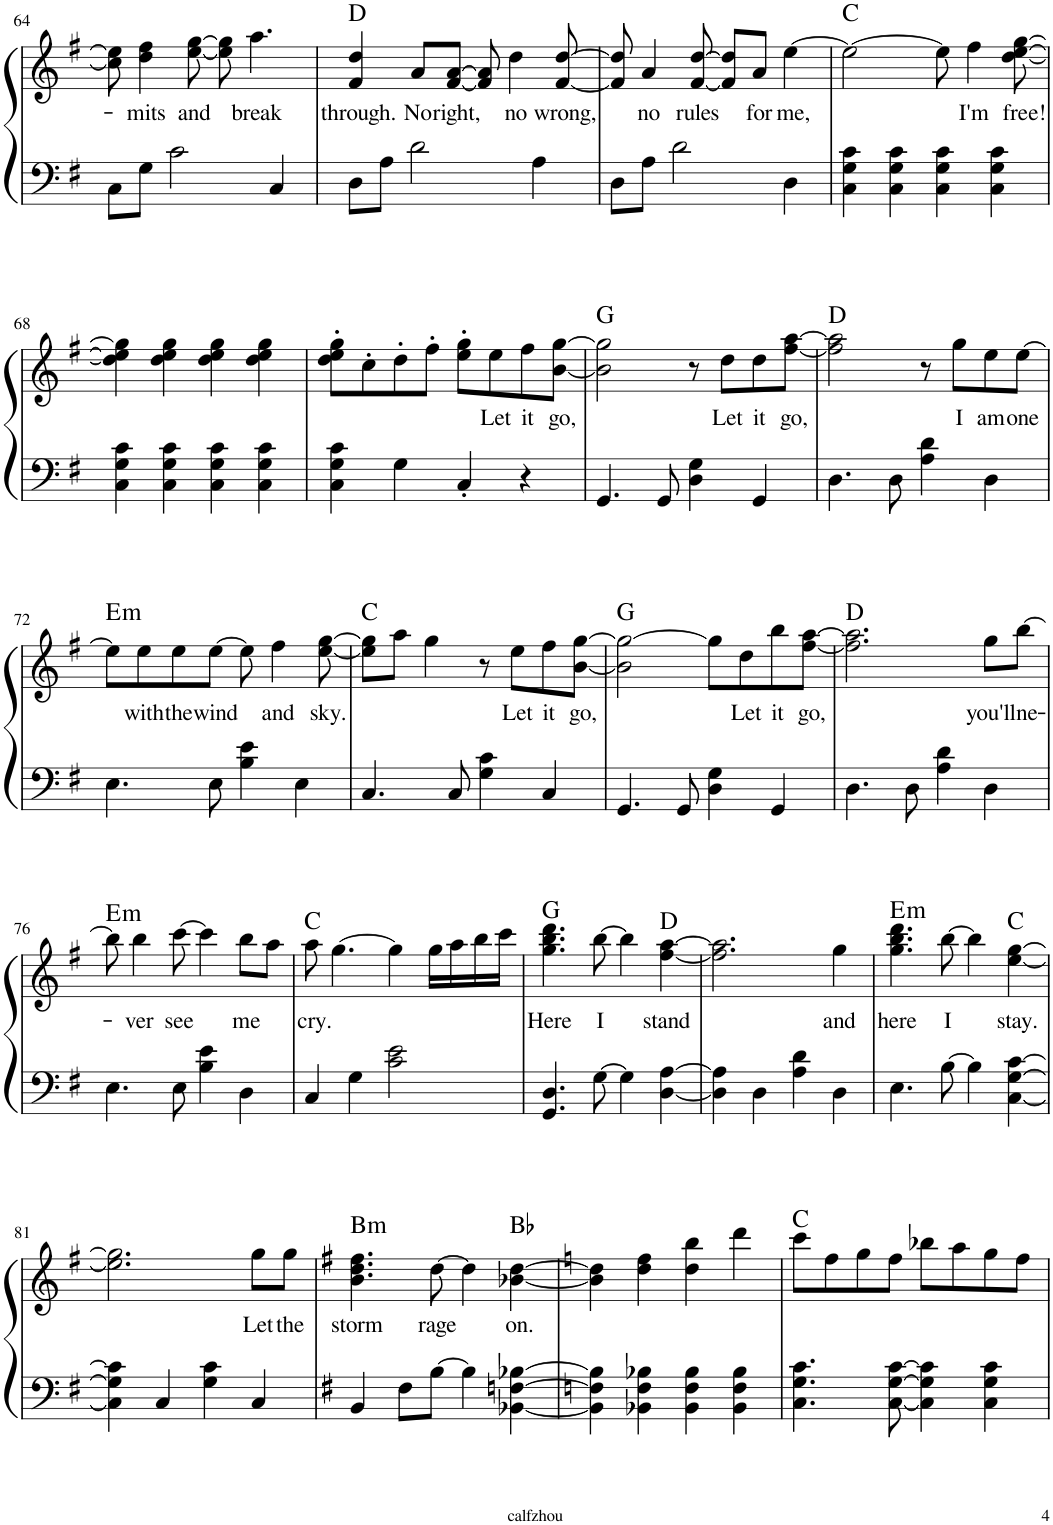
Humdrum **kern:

**kern	**kern	**text	**harte
*part1	*part1	*part1	*part1
*staff2	*staff1	*staff1	*
*I"Piano	*	*	*
*I'Pno.	*	*	*
!!LO:PB:g=z
*clefF4	*clefG2	*	*
*k[f#]	*k[f#]	*	*
*M4/4	*M4/4	*	*
=64	=64	=64	=64
8C\L	8cc\] 8ee\]	.	.
!	!	!LO:LY:b	!
8G\J	4dd\ 4ff#\	-mits	.
2c\	.	.	.
!	!	!LO:LY:b	!
.	[8ee\ [8gg\	and	.
.	8ee\] 8gg\]	.	.
!	!	!LO:LY:b	!
.	4.aa\	break	.
4C/	.	.	.
=65	=65	=65	=65
!	!	!LO:LY:b	!
8D\L	4f#/ 4dd/	through.	D:maj
8A\J	.	.	.
!	!	!LO:LY:b	!
2d\	8a/L	No	.
!	!	!LO:LY:b	!
.	[8f#/ [8a/J	right,	.
.	8f#/] 8a/]	.	.
!	!	!LO:LY:b	!
.	4dd\	no	.
4A\	.	.	.
!	!	!LO:LY:b	!
.	[8f#/ [8dd/	wrong,	.
=66	=66	=66	=66
8D\L	8f#/] 8dd/]	.	.
!	!	!LO:LY:b	!
8A\J	4a/	no	.
2d\	.	.	.
!	!	!LO:LY:b	!
.	[8f#/ [8dd/	rules	.
.	8f#/] 8dd/]L	.	.
!	!	!LO:LY:b	!
.	8a/J	for	.
!	!	!LO:LY:b	!
4D\	[4ee\	me,	.
=67	=67	=67	=67
4C\ 4G\ 4c\	2ee\_	.	C:maj
4C\ 4G\ 4c\	.	.	.
4C\ 4G\ 4c\	8ee\]	.	.
!	!	!LO:LY:b	!
.	4ff#\	I'm	.
4C\ 4G\ 4c\	.	.	.
!	!	!LO:LY:b	!
.	[8dd\ [8ee\ [8gg\	free!	.
!!LO:LB:g=z
=68	=68	=68	=68
4C\ 4G\ 4c\	4dd\] 4ee\] 4gg\]	.	.
4C\ 4G\ 4c\	4dd\ 4ee\ 4gg\	.	.
4C\ 4G\ 4c\	4dd\ 4ee\ 4gg\	.	.
4C\ 4G\ 4c\	4dd\ 4ee\ 4gg\	.	.
=69	=69	=69	=69
4C\ 4G\ 4c\	8dd\' 8ee\' 8gg\'L	.	.
.	8cc'\	.	.
4G\	8dd'\	.	.
.	8ff#'\J	.	.
4C'/	8ee\' 8gg\'L	.	.
!	!	!LO:LY:b	!
.	8ee\	Let	.
!	!	!LO:LY:b	!
4r	8ff#\	it	.
!	!	!LO:LY:b	!
.	[8b\ [8gg\J	go,	.
=70	=70	=70	=70
4.GG/	2b\] 2gg\]	.	G:maj
8GG/	.	.	.
4D\ 4G\	8r	.	.
!	!	!LO:LY:b	!
.	8dd\L	Let	.
!	!	!LO:LY:b	!
4GG/	8dd\	it	.
!	!	!LO:LY:b	!
.	[8ff#\ [8aa\J	go,	.
=71	=71	=71	=71
4.D\	2ff#\] 2aa\]	.	D:maj
8D\	.	.	.
4A\ 4d\	8r	.	.
!	!	!LO:LY:b	!
.	8gg\L	I	.
!	!	!LO:LY:b	!
4D\	8ee\	am	.
!	!	!LO:LY:b	!
.	[8ee\J	one	.
!!LO:LB:g=z
=72	=72	=72	=72
!	!	!	!LO:H:kt=m
4.E\	8ee\L]	.	E:min
!	!	!LO:LY:b	!
.	8ee\	with	.
!	!	!LO:LY:b	!
.	8ee\	the	.
!	!	!LO:LY:b	!
8E\	[8ee\J	wind	.
4B\ 4e\	8ee\]	.	.
!	!	!LO:LY:b	!
.	4ff#\	and	.
4E\	.	.	.
!	!	!LO:LY:b	!
.	[8ee\ [8gg\	sky.	.
=73	=73	=73	=73
4.C/	8ee\] 8gg\]L	.	C:maj
.	8aa\J	.	.
.	4gg\	.	.
8C/	.	.	.
4G\ 4c\	8r	.	.
!	!	!LO:LY:b	!
.	8ee\L	Let	.
!	!	!LO:LY:b	!
4C/	8ff#\	it	.
!	!	!LO:LY:b	!
.	[8b\ [8gg\J	go,	.
=74	=74	=74	=74
4.GG/	2b\] 2gg\_	.	G:maj
8GG/	.	.	.
4D\ 4G\	8gg\L]	.	.
!	!	!LO:LY:b	!
.	8dd\	Let	.
!	!	!LO:LY:b	!
4GG/	8bb\	it	.
!	!	!LO:LY:b	!
.	[8ff#\ [8aa\J	go,	.
=75	=75	=75	=75
4.D\	2.ff#\] 2.aa\]	.	D:maj
8D\	.	.	.
4A\ 4d\	.	.	.
!	!	!LO:LY:b	!
4D\	8gg\L	you'll	.
!	!	!LO:LY:b	!
.	[8bb\J	ne-	.
!!LO:LB:g=z
=76	=76	=76	=76
!	!	!	!LO:H:kt=m
4.E\	8bb\]	.	E:min
!	!	!LO:LY:b	!
.	4bb\	-ver	.
!	!	!LO:LY:b	!
8E\	[8ccc\	see	.
4B\ 4e\	4ccc\]	.	.
!	!	!LO:LY:b	!
4D\	8bb\L	me	.
.	8aa\J	.	.
=77	=77	=77	=77
!	!	!LO:LY:b	!
4C/	8aa\	cry.	C:maj
.	[4.gg\	.	.
4G\	.	.	.
2c\ 2e\	4gg\]	.	.
.	16gg\LL	.	.
.	16aa\	.	.
.	16bb\	.	.
.	16ccc\JJ	.	.
=78	=78	=78	=78
!	!	!LO:LY:b	!
4.GG/ 4.D/	4.gg\ 4.bb\ 4.ddd\	Here	G:maj
!	!	!LO:LY:b	!
[8G\	[8bb\	I	.
4G\]	4bb\]	.	.
!	!	!LO:LY:b	!
[4D\ [4A\	[4ff#\ [4aa\	stand	D:maj
=79	=79	=79	=79
4D\] 4A\]	2.ff#\] 2.aa\]	.	.
4D\	.	.	.
4A\ 4d\	.	.	.
!	!	!LO:LY:b	!
4D\	4gg\	and	.
=80	=80	=80	=80
!	!	!LO:LY:b	!LO:H:kt=m
4.E\	4.gg\ 4.bb\ 4.ddd\	here	E:min
!	!	!LO:LY:b	!
[8B\	[8bb\	I	.
4B\]	4bb\]	.	.
!	!	!LO:LY:b	!
[4C\ [4G\ [4c\	[4ee\ [4gg\	stay.	C:maj
!!LO:LB:g=z
=81	=81	=81	=81
4C\] 4G\] 4c\]	2.ee\] 2.gg\]	.	.
4C/	.	.	.
4G\ 4c\	.	.	.
!	!	!LO:LY:b	!
4C/	8gg\L	Let	.
!	!	!LO:LY:b	!
.	8gg\J	the	.
=82	=82	=82	=82
*k[f#]	*k[f#]	*	*
!	!	!LO:LY:b	!LO:H:kt=m
4BB/	4.b\ 4.dd\ 4.ff#\	storm	B:min
8F#\L	.	.	.
!	!	!LO:LY:b	!
[8B\J	[8dd\	rage	.
4B\]	4dd\]	.	.
!	!	!LO:LY:b	!
[4BB-X\ [4Fn\ [4B-X\	[4b-X\ [4dd\	on.	Bb:maj
=83	=83	=83	=83
*k[]	*k[]	*	*
4BB-\] 4F\] 4B-\]	4b-\] 4dd\]	.	.
4BB-X\ 4F\ 4B-X\	4dd\ 4ff\	.	.
4BB-\ 4F\ 4B-\	4dd\ 4bb\	.	.
4BB-\ 4F\ 4B-\	4ddd\	.	.
=84	=84	=84	=84
4.C\ 4.G\ 4.c\	8ccc\L	.	C:maj
.	8ff\	.	.
.	8gg\	.	.
[8C\ [8G\ [8c\	8ff\J	.	.
4C\] 4G\] 4c\]	8bb-X\L	.	.
.	8aa\	.	.
4C\ 4G\ 4c\	8gg\	.	.
.	8ff\J	.	.
=	=	=	=
*-	*-	*-	*-
